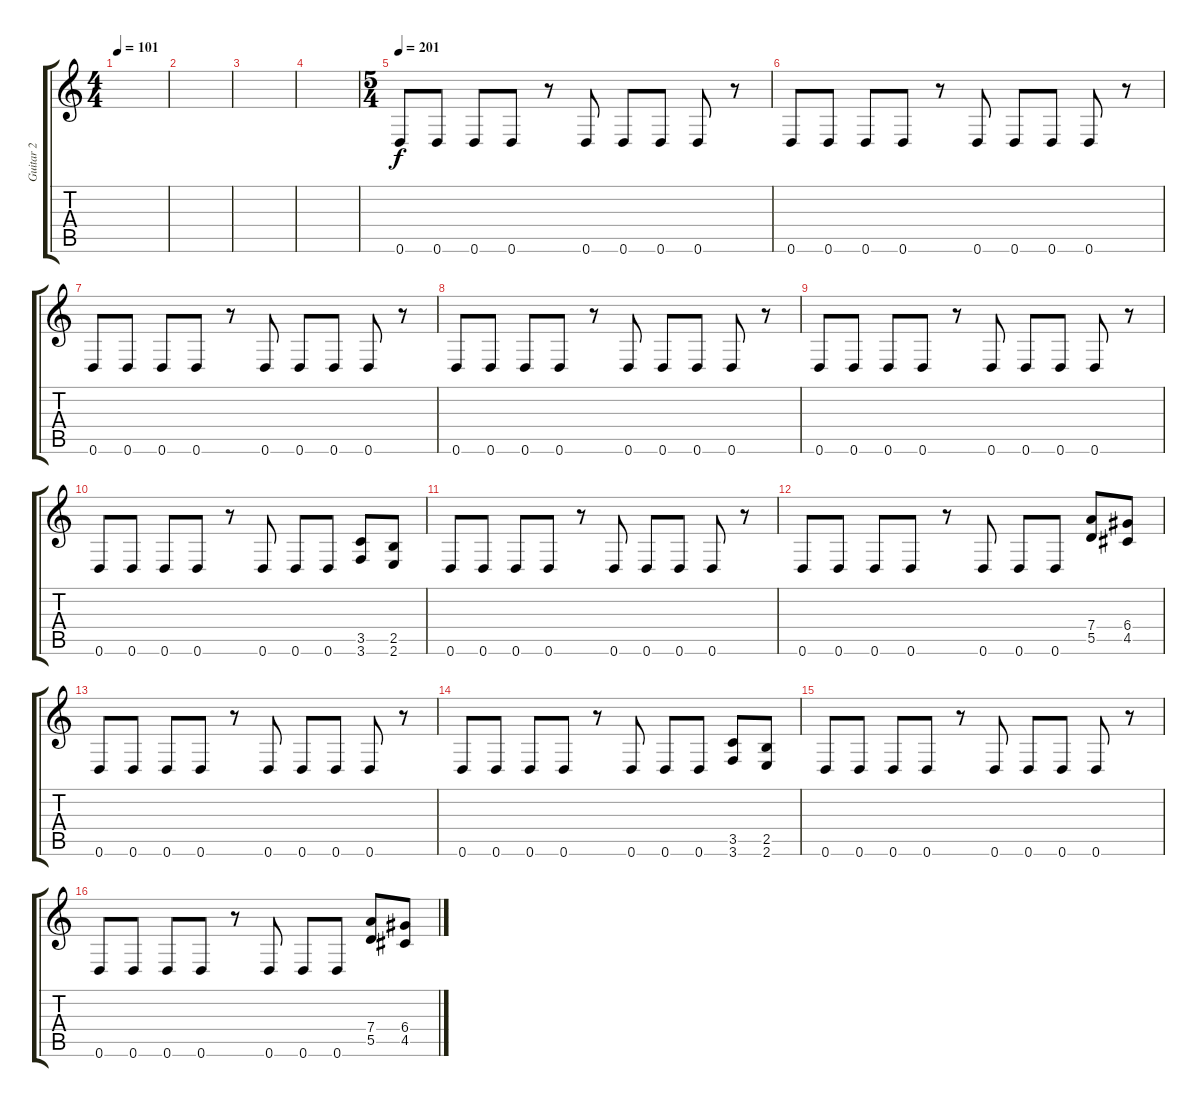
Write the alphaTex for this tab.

\track ("Guitar 2" "Guitar 2") {mute instrument distortionguitar}
\staff {score tabs}
\tuning (E4 B3 G3 D3 A2 D2) {hide}
\ts (4 4)
\tempo 101
\clef g2
\ks c
|
|
|
|
\ts (5 4)
\tempo 201
0.6.8 0.6.8 0.6.8 0.6.8 r.8 0.6.8 0.6.8 0.6.8 0.6.8 r.8 |
0.6.8 0.6.8 0.6.8 0.6.8 r.8 0.6.8 0.6.8 0.6.8 0.6.8 r.8 |
0.6.8 0.6.8 0.6.8 0.6.8 r.8 0.6.8 0.6.8 0.6.8 0.6.8 r.8 |
0.6.8 0.6.8 0.6.8 0.6.8 r.8 0.6.8 0.6.8 0.6.8 0.6.8 r.8 |
0.6.8 0.6.8 0.6.8 0.6.8 r.8 0.6.8 0.6.8 0.6.8 0.6.8 r.8 |
0.6.8 0.6.8 0.6.8 0.6.8 r.8 0.6.8 0.6.8 0.6.8 (3.5 3.6).8 (2.5 2.6).8 |
0.6.8 0.6.8 0.6.8 0.6.8 r.8 0.6.8 0.6.8 0.6.8 0.6.8 r.8 |
0.6.8 0.6.8 0.6.8 0.6.8 r.8 0.6.8 0.6.8 0.6.8 (7.4 5.5).8 (6.4 4.5).8 |
0.6.8 0.6.8 0.6.8 0.6.8 r.8 0.6.8 0.6.8 0.6.8 0.6.8 r.8 |
0.6.8 0.6.8 0.6.8 0.6.8 r.8 0.6.8 0.6.8 0.6.8 (3.5 3.6).8 (2.5 2.6).8 |
0.6.8 0.6.8 0.6.8 0.6.8 r.8 0.6.8 0.6.8 0.6.8 0.6.8 r.8 |
0.6.8 0.6.8 0.6.8 0.6.8 r.8 0.6.8 0.6.8 0.6.8 (7.4 5.5).8 (6.4 4.5).8
